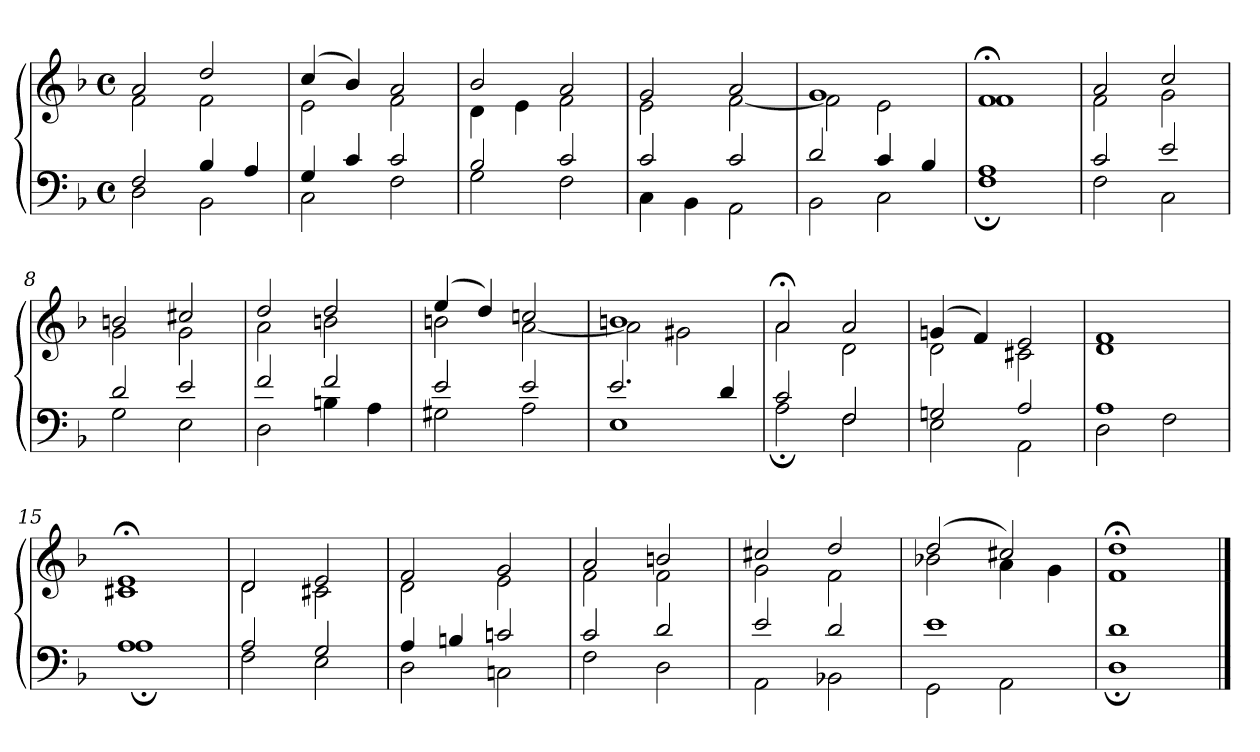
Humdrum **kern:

**kern	**kern
*part1	*part1
*staff2	*staff1
*clefF4	*clefG2
*k[b-]	*k[b-]
*M4/4	*M4/4
*met(c)	*met(c)
=1	=1
*^	*^
2F	2D	2a	2f
4B-	2BB-	2dd	2f
4A	.	.	.
=2	=2	=2	=2
4G	2C	(4cc	2e
4c	.	4b-)	.
2c	2F	2a	2f
=3	=3	=3	=3
2B-	2G	2b-	4d
.	.	.	4e
2c	2F	2a	2f
=4	=4	=4	=4
2c	4C	2g	2e
.	4BB-	.	.
2c	2AA	2a	[2f
=5	=5	=5	=5
2d	2BB-	1g	2f]
4c	2C	.	2e
4B-	.	.	.
=6	=6	=6	=6
1A	1F;	1f;<	1f
=7	=7	=7	=7
2c	2F	2a	2f
2e	2C	2cc	2g
!!LO:LB:g=z	!!
=8	=8	=8	=8
2d	2G	2bn	2g
2e	2E	2cc#X	2g
=9	=9	=9	=9
2f	2D	2dd	2a
2f	4Bn	2dd	2bn
.	4A	.	.
=10	=10	=10	=10
2e	2G#X	(4ee	2bn
.	.	4dd)	.
2e	2A	2ccn	[2a
=11	=11	=11	=11
2.e	1E	1bn	2a]
.	.	.	2g#X
4d	.	.	.
=12	=12	=12	=12
2c	2A;	2a;<	2a
2F	2F	2a	2d
=13	=13	=13	=13
2Gn	2E	(4gn	2d
.	.	4f)	.
2A	2AA	2e	2c#X
=14	=14	=14	=14
1A	2D	1f	1d
.	2F	.	.
!!LO:LB:g=z	!!
=15	=15	=15	=15
1A	1A;	1e;<	1c#X
=16	=16	=16	=16
2A	2F	2d	2d
2G	2E	2e	2c#X
=17	=17	=17	=17
4A	2D	2f	2d
4Bn	.	.	.
2cn	2Cn	2g	2e
=18	=18	=18	=18
2c	2F	2a	2f
2d	2D	2bn	2f
=19	=19	=19	=19
2e	2AA	2cc#X	2g
2d	2BB-X	2dd	2f
=20	=20	=20	=20
1e	2GG	(2dd	2b-X
.	2AA	2cc#X)	4a
.	.	.	4g
=21	=21	=21	=21
1d	1D;	1dd;<	1f
*v	*v	*	*
*	*v	*v
==	==
*-	*-
